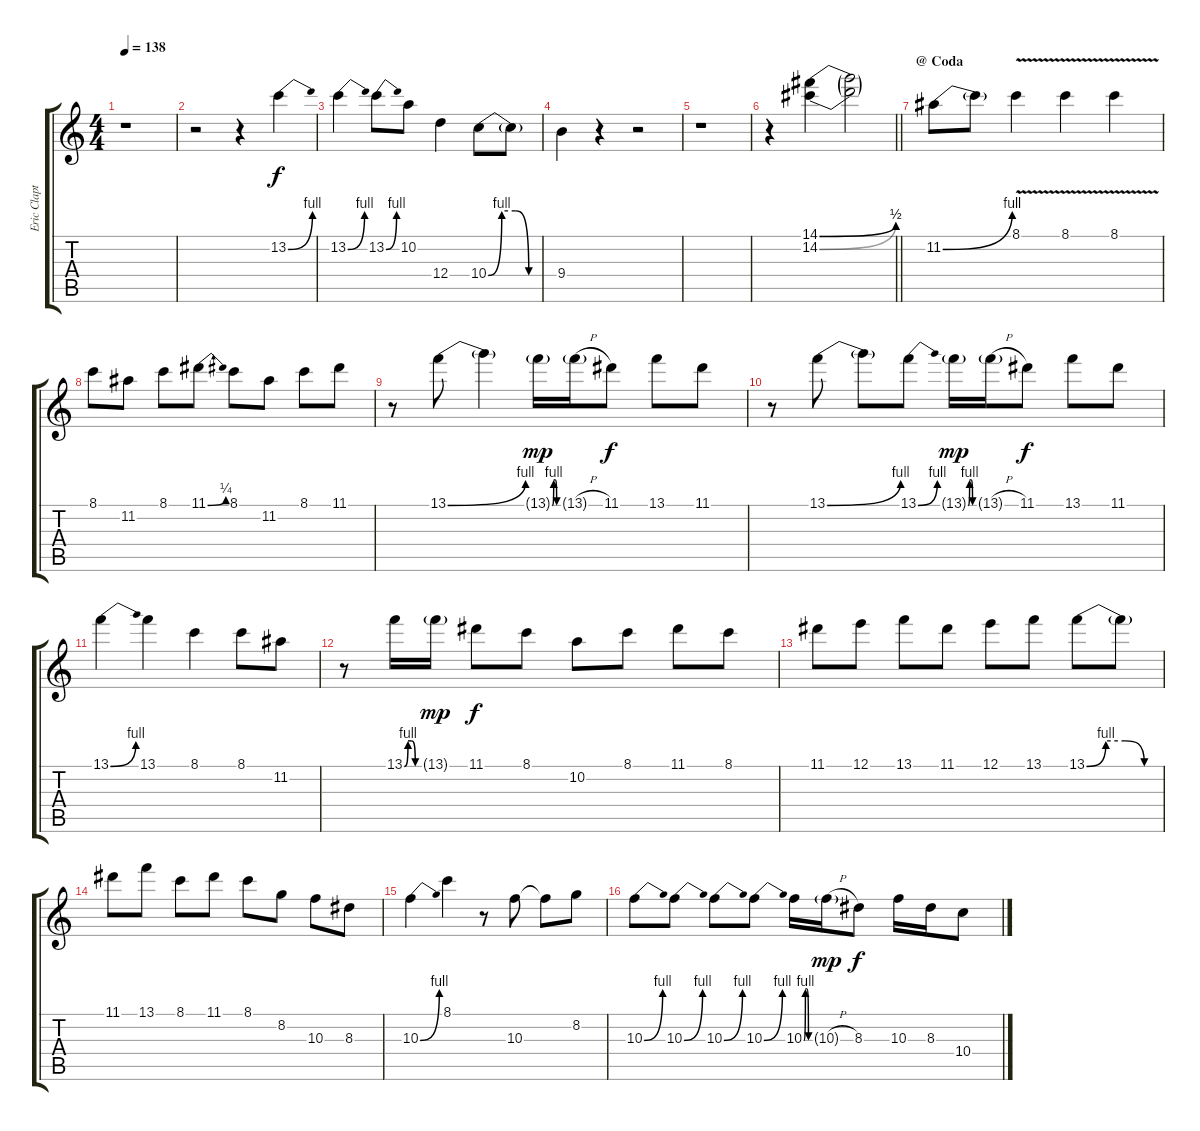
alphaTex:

\track ("Eric Clapton Guitar I" "Eric Clapt") {instrument distortionguitar}
\staff {score tabs}
\tuning (E4 B3 G3 D3 A2 E2) {hide}
\ts (4 4)
\tempo 138
\clef g2
\ks c
r.1{dy f} |
r.2 r.4 13.2{be (bend 0 0 60 4)}.4 |
13.2{be (bend 0 0 60 4)}.4 13.2{be (bend 0 0 60 4)}.8 10.2.8 12.4.4 10.4{be (custom 0 0 15 4 30 4 45 0 60 0)}.8 10.4{t}.8 |
9.4.4 r.4 r.2 |
r.1 |
\barLineRight lightlight
r.4 (14.1{be (bend 0 0 60 2)} 14.2{be (bend 0 0 60 2)}).4 (14.1{t} 14.2{t}).2 |
\section ("" "@ Coda")
11.2{be (bend 0 0 60 4)}.8 11.2{t}.8 8.1{v}.4 8.1{v}.4 8.1{v}.4 |
8.1.8 11.2.8 8.1.8 11.1{be (bend 0 0 60 1)}.8 8.1.8 11.2.8 8.1.8 11.1.8 |
r.8 13.1{be (bend 0 0 60 4)}.8 13.1{t}.4 13.1{be (custom 0 0 15 4 30 4 45 0 60 0) g}.16{dy mp} 13.1{h g}.16 11.1.8{dy f} 13.1.8 11.1.8 |
r.8 13.1{be (bend 0 0 60 4)}.8 13.1{t}.8 13.1{be (bend 0 0 60 4)}.8 13.1{be (custom 0 0 15 4 30 4 45 0 60 0) g}.16{dy mp} 13.1{h g}.16 11.1.8{dy f} 13.1.8 11.1.8 |
13.1{be (bend 0 0 60 4)}.4 13.1.4 8.1.4 8.1.8 11.2.8 |
r.8 13.1{be (custom 0 0 15 4 30 4 45 0 60 0)}.16 13.1{g}.16{dy mp} 11.1.8{dy f} 8.1.8 10.2.8 8.1.8 11.1.8 8.1.8 |
11.1.8 12.1.8 13.1.8 11.1.8 12.1.8 13.1.8 13.1{be (custom 0 0 15 4 30 4 45 0 60 0)}.8 13.1{t}.8 |
11.1.8 13.1.8 8.1.8 11.1.8 8.1.8 8.2.8 10.3.8 8.3.8 |
10.3{be (bend 0 0 60 4)}.4 8.1.4 r.8 10.3.8 10.3{t}.8 8.2.8 |
10.3{be (bend 0 0 60 4)}.8 10.3{be (bend 0 0 60 4)}.8 10.3{be (bend 0 0 60 4)}.8 10.3{be (bend 0 0 60 4)}.8 10.3{be (custom 0 0 15 4 30 4 45 0 60 0)}.16 10.3{h g}.16{dy mp} 8.3.8{dy f} 10.3.16 8.3.16 10.4.8
